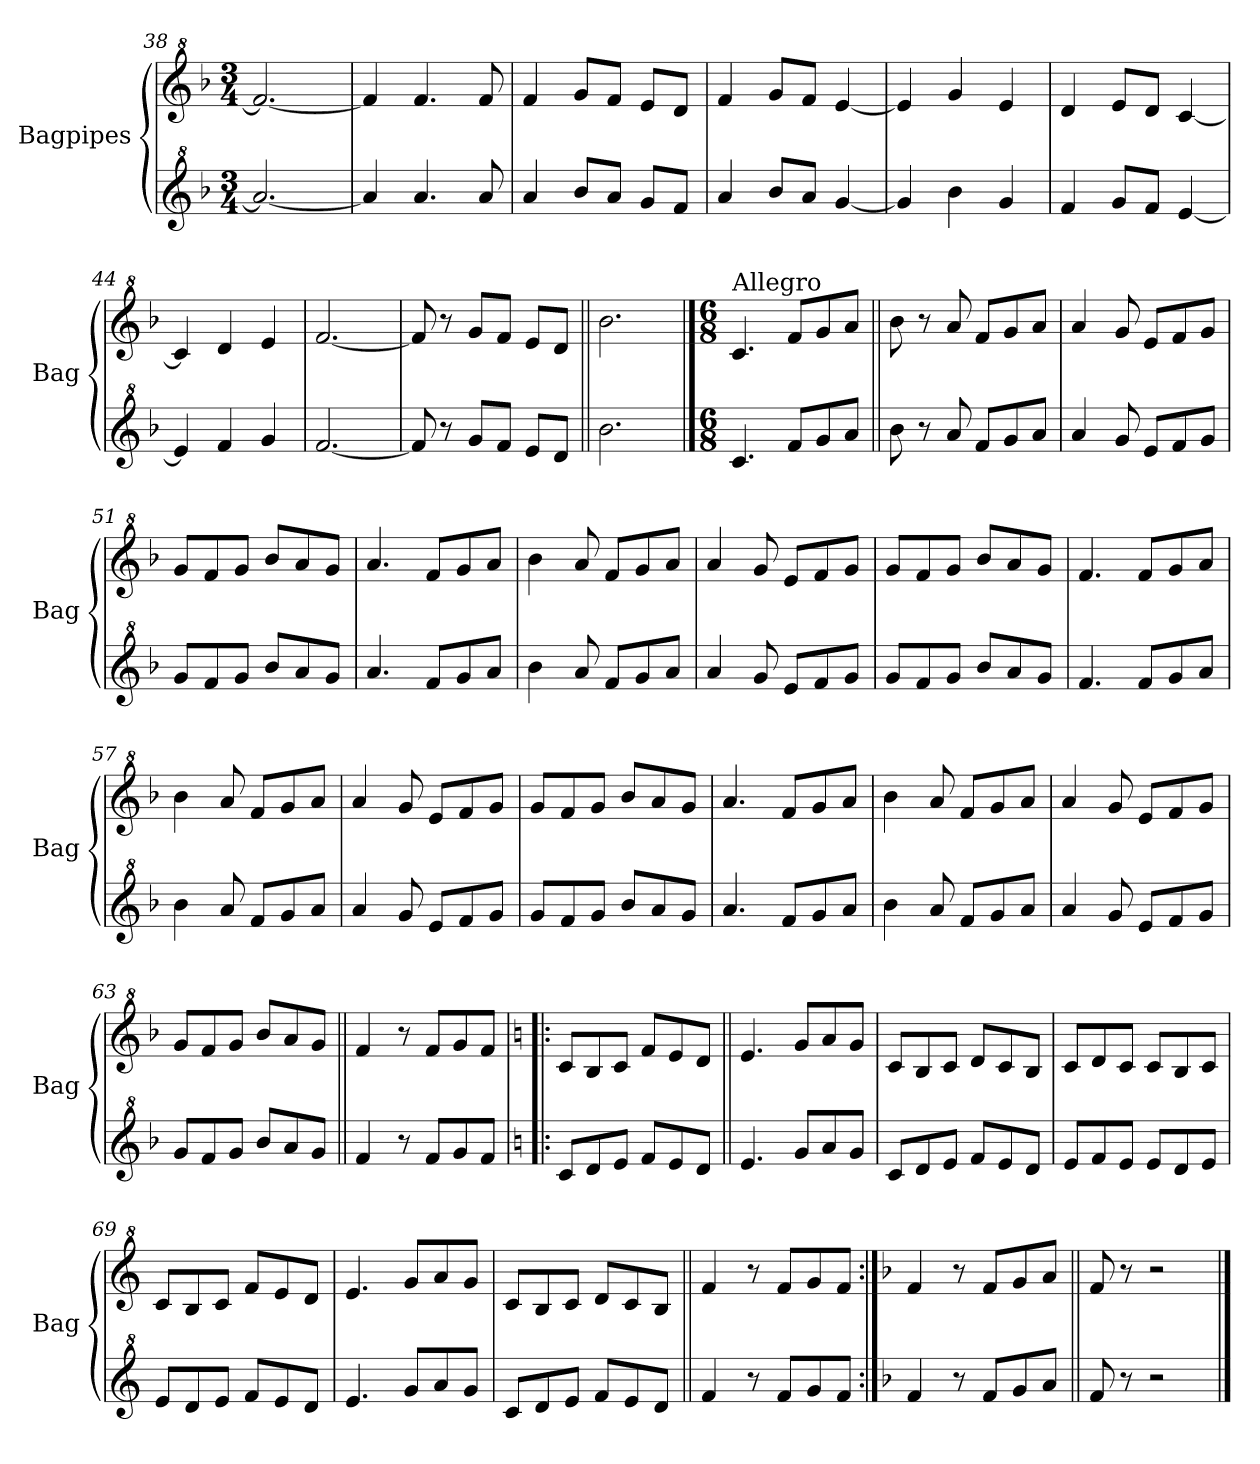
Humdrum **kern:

**kern	**kern
*part2	*part1
*staff2	*staff1
*I"Bagpipes	*I"Bagpipes
*I'Bag	*I'Bag
*clefG^2	*clefG^2
*k[b-]	*k[b-]
*F:	*F:
*M3/4	*M3/4
=38	=38
2.aa/_	2.ff/_
=39	=39
4aa/]	4ff/]
4.aa/	4.ff/
8aa/	8ff/
=40	=40
4aa/	4ff/
8bb-/L	8gg/L
8aa/J	8ff/J
8gg/L	8ee/L
8ff/J	8dd/J
=41	=41
4aa/	4ff/
8bb-/L	8gg/L
8aa/J	8ff/J
[4gg/	[4ee/
=42	=42
4gg/]	4ee/]
4bb-\	4gg/
4gg/	4ee/
=43	=43
4ff/	4dd/
8gg/L	8ee/L
8ff/J	8dd/J
[4ee/	[4cc/
!!LO:LB:g=z
=44	=44
4ee/]	4cc/]
4ff/	4dd/
4gg/	4ee/
=45	=45
[2.ff/	[2.ff/
=46	=46
8ff/]	8ff/]
8r	8r
8gg/L	8gg/L
8ff/J	8ff/J
8ee/L	8ee/L
8dd/J	8dd/J
=47||	=47||
2.bb-\	2.bb-\
==48	==48
*M6/8	*M6/8
!	!LO:TX:a:t=Allegro
4.cc/	4.cc/
8ff/L	8ff/L
8gg/	8gg/
8aa/J	8aa/J
=49||	=49||
8bb-\	8bb-\
8r	8r
8aa/	8aa/
8ff/L	8ff/L
8gg/	8gg/
8aa/J	8aa/J
=50	=50
4aa/	4aa/
8gg/	8gg/
8ee/L	8ee/L
8ff/	8ff/
8gg/J	8gg/J
=51	=51
8gg/L	8gg/L
8ff/	8ff/
8gg/J	8gg/J
8bb-/L	8bb-/L
8aa/	8aa/
8gg/J	8gg/J
=52	=52
4.aa/	4.aa/
8ff/L	8ff/L
8gg/	8gg/
8aa/J	8aa/J
!!LO:LB:g=z
=53	=53
4bb-\	4bb-\
8aa/	8aa/
8ff/L	8ff/L
8gg/	8gg/
8aa/J	8aa/J
=54	=54
4aa/	4aa/
8gg/	8gg/
8ee/L	8ee/L
8ff/	8ff/
8gg/J	8gg/J
=55	=55
8gg/L	8gg/L
8ff/	8ff/
8gg/J	8gg/J
8bb-/L	8bb-/L
8aa/	8aa/
8gg/J	8gg/J
=56	=56
4.ff/	4.ff/
8ff/L	8ff/L
8gg/	8gg/
8aa/J	8aa/J
=57	=57
4bb-\	4bb-\
8aa/	8aa/
8ff/L	8ff/L
8gg/	8gg/
8aa/J	8aa/J
=58	=58
4aa/	4aa/
8gg/	8gg/
8ee/L	8ee/L
8ff/	8ff/
8gg/J	8gg/J
=59	=59
8gg/L	8gg/L
8ff/	8ff/
8gg/J	8gg/J
8bb-/L	8bb-/L
8aa/	8aa/
8gg/J	8gg/J
=60	=60
4.aa/	4.aa/
8ff/L	8ff/L
8gg/	8gg/
8aa/J	8aa/J
!!LO:PB:g=z
=61	=61
4bb-\	4bb-\
8aa/	8aa/
8ff/L	8ff/L
8gg/	8gg/
8aa/J	8aa/J
=62	=62
4aa/	4aa/
8gg/	8gg/
8ee/L	8ee/L
8ff/	8ff/
8gg/J	8gg/J
=63	=63
8gg/L	8gg/L
8ff/	8ff/
8gg/J	8gg/J
8bb-/L	8bb-/L
8aa/	8aa/
8gg/J	8gg/J
=64||	=64||
4ff/	4ff/
8r	8r
8ff/L	8ff/L
8gg/	8gg/
8ff/J	8ff/J
=65!|:	=65!|:
*k[]	*k[]
*C:	*C:
8cc/L	8cc/L
8dd/	8b/
8ee/J	8cc/J
8ff/L	8ff/L
8ee/	8ee/
8dd/J	8dd/J
=66||	=66||
4.ee/	4.ee/
8gg/L	8gg/L
8aa/	8aa/
8gg/J	8gg/J
=67	=67
8cc/L	8cc/L
8dd/	8b/
8ee/J	8cc/J
8ff/L	8dd/L
8ee/	8cc/
8dd/J	8b/J
!!LO:LB:g=z
=68	=68
8ee/L	8cc/L
8ff/	8dd/
8ee/J	8cc/J
8ee/L	8cc/L
8dd/	8b/
8ee/J	8cc/J
=69	=69
8ee/L	8cc/L
8dd/	8b/
8ee/J	8cc/J
8ff/L	8ff/L
8ee/	8ee/
8dd/J	8dd/J
=70	=70
4.ee/	4.ee/
8gg/L	8gg/L
8aa/	8aa/
8gg/J	8gg/J
=71	=71
8cc/L	8cc/L
8dd/	8b/
8ee/J	8cc/J
8ff/L	8dd/L
8ee/	8cc/
8dd/J	8b/J
=72||	=72||
4ff/	4ff/
8r	8r
8ff/L	8ff/L
8gg/	8gg/
8ff/J	8ff/J
=73:|!	=73:|!
*k[b-]	*k[b-]
*F:	*F:
4ff/	4ff/
8r	8r
8ff/L	8ff/L
8gg/	8gg/
8aa/J	8aa/J
=74||	=74||
8ff/	8ff/
8r	8r
2r	2r
==	==
*-	*-
